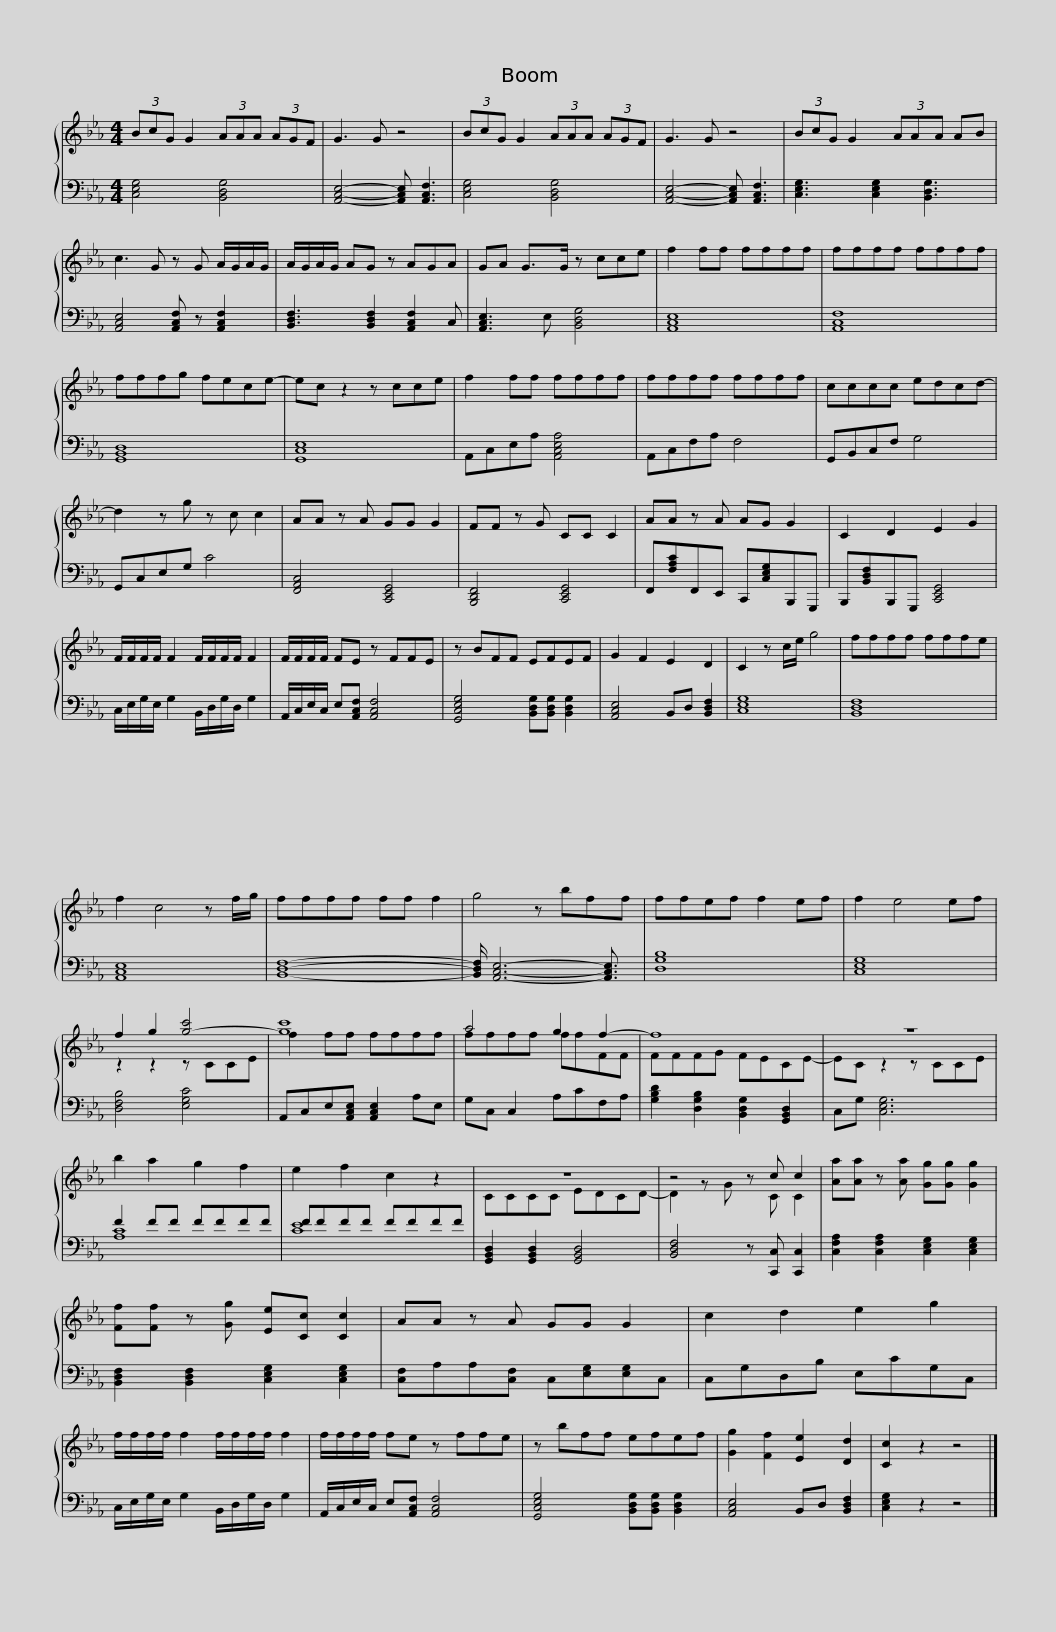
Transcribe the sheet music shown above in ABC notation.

X:1
%%score { ( 1 3 ) | ( 2 4 ) }
L:1/8
M:4/4
I:linebreak $
K:Eb
V:1 treble
V:3 treble
V:2 bass
V:4 bass
V:1
 (3BcG G2 (3AAA (3AGF | G3 G z4 | (3BcG G2 (3AAA (3AGF | G3 G z4 | (3BcG G2 (3AAA AB |$ %5
 c3 G z G A/G/A/G/ | A/G/A/G/ AG z AGA | GA G>G z cce | f2 ff ffff | ffff ffff |$ %10
 fffg fece- | ec z2 z cce | f2 ff ffff | ffff ffff | cccc edcd- |$ %15
 d2 z g z c c2 | AA z A GG G2 | FF z G CC C2 | AA z A AG G2 | C2 D2 E2 G2 |$ %20
 F/F/F/F/ F2 F/F/F/F/ F2 | F/F/F/F/ FE z FFE | z BFF EFEF | G2 F2 E2 D2 | C2 z c/e/ g4 |$ %25
 ffff fffe | f2 c4 z f/g/ | ffff ff f2 | g4 z bff | ffef f2 ef | %30
 f2 e4 ef |$ f2 g2 [g-c']4 | [gc']8 | a4 g2 f2- | f8 | %35
 z8 |$ b2 a2 g2 f2 | e2 f2 c2 z2 | z8 | z4 z c c2 |$ %40
 [Aa][Aa] z [Aa] [Gg][Gg] [Gg]2 | [Ff][Ff] z [Gg] [Ee][Cc] [Cc]2 | AA z A GG G2 | c2 d2 e2 g2 | f/f/f/f/ f2 f/f/f/f/ f2 |$ %45
 f/f/f/f/ fe z ffe | z bff efef | [Gg]2 [Ff]2 [Ee]2 [Dd]2 | [Cc]2 z2 z4 |] %49
V:2
 [C,E,G,]4 [B,,D,G,]4 | [A,,C,E,]4- [A,,C,E,] [A,,C,F,]3 | [C,E,G,]4 [B,,D,G,]4 | [A,,C,E,]4- [A,,C,E,] [A,,C,F,]3 | [C,E,G,]3 [C,E,G,]2 [B,,D,G,]3 |$ %5
 [A,,C,E,]4 [A,,C,F,] z [A,,C,F,]2 | [B,,D,F,]3 [B,,D,F,]2 [A,,C,F,]2 C, | [A,,C,E,]3 E, [B,,D,G,]4 | [A,,C,E,]8 | [A,,C,F,]8 |$ %10
 [G,,B,,D,]8 | [G,,C,E,]8 | A,,C,E,A, [A,,C,E,A,]4 | A,,C,F,A, F,4 | G,,B,,C,F, G,4 |$ %15
 G,,C,E,G, C4 | [F,,A,,C,]4 [C,,E,,G,,]4 | [B,,,D,,F,,]4 [C,,E,,G,,]4 | F,,[F,A,C]F,,E,, C,,[C,E,G,]B,,,G,,, | B,,,[B,,D,F,]B,,,G,,, [C,,E,,G,,]4 |$ %20
 C,/E,/G,/E,/ G,2 B,,/D,/G,/D,/ G,2 | A,,/C,/E,/C,/ E,[A,,C,F,] [A,,C,F,]4 | [G,,C,E,G,]4 [B,,D,G,][B,,D,G,] [B,,D,G,]2 | [A,,C,E,]4 B,,D, [B,,D,F,]2 | [C,E,G,]8 |$ %25
 [B,,D,F,]8 | [A,,C,E,]8 | [B,,D,F,]8- | [B,,D,F,]/ [A,,C,E,]6- [A,,C,E,]3/2 | [D,G,B,]8 | %30
 [C,E,G,]8 |$ [D,F,B,]4 [E,G,C]4 | A,,C,E,[A,,C,E,] [A,,C,E,]2 A,E, | G,C, C,2 A,CF,A, | [G,B,D]2 [D,G,B,]2 [B,,D,G,]2 [G,,B,,D,]2 | %35
 C,G, [C,E,G,]6 |$ F2 FF FFFF | FFFF FFFF | [G,,B,,D,]2 [G,,B,,D,]2 [G,,B,,D,]4 | [B,,D,F,]4 z [C,,C,] [C,,C,]2 |$ %40
 [C,F,A,]2 [C,F,A,]2 [C,E,G,]2 [C,E,G,]2 | [B,,D,F,]2 [B,,D,F,]2 [C,E,G,]2 [C,E,G,]2 | [C,F,]A,A,[C,F,] C,[E,G,][E,G,]C, | C,G,D,B, E,CG,C, | C,/E,/G,/E,/ G,2 B,,/D,/G,/D,/ G,2 |$ %45
 A,,/C,/E,/C,/ E,[A,,C,F,] [A,,C,F,]4 | [G,,C,E,G,]4 [B,,D,G,][B,,D,G,] [B,,D,G,]2 | [A,,C,E,]4 B,,D, [B,,D,F,]2 | [C,E,G,]2 z2 z4 |] %49
V:3
 x8 | x8 | x8 | x8 | x8 |$ %5
 x8 | x8 | x8 | x8 | x8 |$ %10
 x8 | x8 | x8 | x8 | x8 |$ %15
 x8 | x8 | x8 | x8 | x8 |$ %20
 x8 | x8 | x8 | x8 | x8 |$ %25
 x8 | x8 | x8 | x8 | x8 | %30
 x8 |$ z2 z2 z CCE | f2 ff ffff | ffff ffFF | FFFG FECE- | %35
 EC z2 z CCE |$ x8 | x8 | CCCC EDCD- | D2 z G z C C2 |$ %40
 x8 | x8 | x8 | x8 | x8 |$ %45
 x8 | x8 | x8 | x8 |] %49
V:4
 x8 | x8 | x8 | x8 | x8 |$ %5
 x8 | x8 | x8 | x8 | x8 |$ %10
 x8 | x8 | x8 | x8 | x8 |$ %15
 x8 | x8 | x8 | x8 | x8 |$ %20
 x8 | x8 | x8 | x8 | x8 |$ %25
 x8 | x8 | x8 | x8 | x8 | %30
 x8 |$ x8 | x8 | x8 | x8 | %35
 x8 |$ [A,C]8 | [CE]8 | x8 | x8 |$ %40
 x8 | x8 | x8 | x8 | x8 |$ %45
 x8 | x8 | x8 | x8 |] %49
